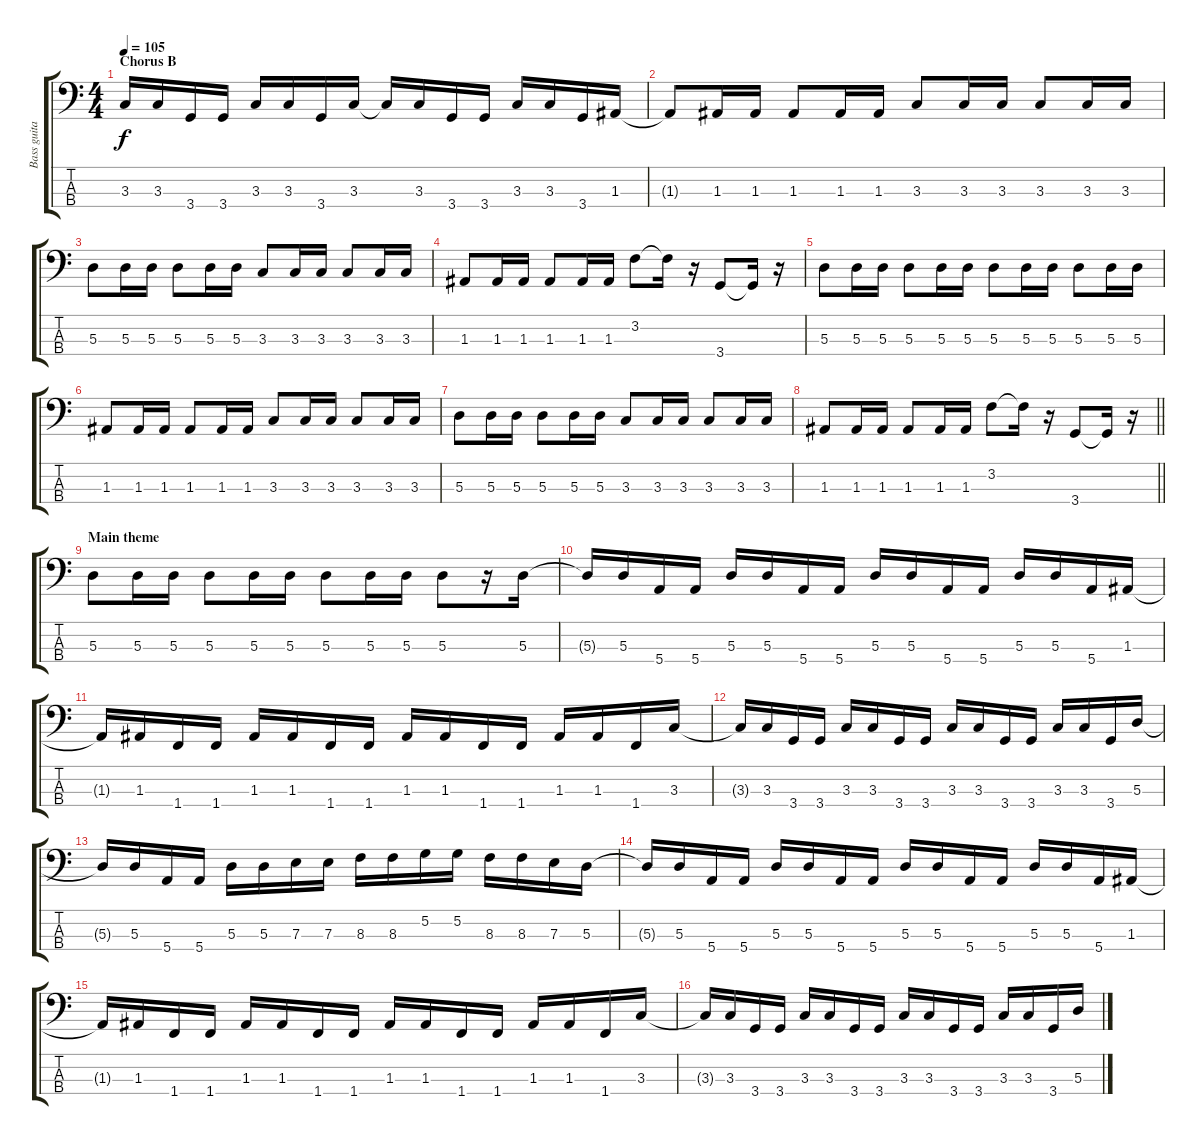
\track ("Bass guitar" "Bass guita") {instrument electricbassfinger}
\staff {score tabs}
\tuning (G2 D2 A1 E1) {hide}
\ts (4 4)
\section ("" "Chorus B")
\tempo 105
\clef f4
\ks c
3.3{t}.16{dy f} 3.3.16 3.4.16 3.4.16 3.3.16 3.3.16 3.4.16 3.3.16 3.3{t}.16 3.3.16 3.4.16 3.4.16 3.3.16 3.3.16 3.4.16 1.3.16 |
1.3{t}.8 1.3.16 1.3.16 1.3.8 1.3.16 1.3.16 3.3.8 3.3.16 3.3.16 3.3.8 3.3.16 3.3.16 |
5.3.8 5.3.16 5.3.16 5.3.8 5.3.16 5.3.16 3.3.8 3.3.16 3.3.16 3.3.8 3.3.16 3.3.16 |
1.3.8 1.3.16 1.3.16 1.3.8 1.3.16 1.3.16 3.2.8 3.2{t}.16 r.16 3.4.8 3.4{t}.16 r.16 |
5.3.8 5.3.16 5.3.16 5.3.8 5.3.16 5.3.16 5.3.8 5.3.16 5.3.16 5.3.8 5.3.16 5.3.16 |
1.3.8 1.3.16 1.3.16 1.3.8 1.3.16 1.3.16 3.3.8 3.3.16 3.3.16 3.3.8 3.3.16 3.3.16 |
5.3.8 5.3.16 5.3.16 5.3.8 5.3.16 5.3.16 3.3.8 3.3.16 3.3.16 3.3.8 3.3.16 3.3.16 |
\barLineRight lightlight
1.3.8 1.3.16 1.3.16 1.3.8 1.3.16 1.3.16 3.2.8 3.2{t}.16 r.16 3.4.8 3.4{t}.16 r.16 |
\section ("" "Main theme")
5.3.8 5.3.16 5.3.16 5.3.8 5.3.16 5.3.16 5.3.8 5.3.16 5.3.16 5.3.8 r.16 5.3.16 |
5.3{t}.16 5.3.16 5.4.16 5.4.16 5.3.16 5.3.16 5.4.16 5.4.16 5.3.16 5.3.16 5.4.16 5.4.16 5.3.16 5.3.16 5.4.16 1.3.16 |
1.3{t}.16 1.3.16 1.4.16 1.4.16 1.3.16 1.3.16 1.4.16 1.4.16 1.3.16 1.3.16 1.4.16 1.4.16 1.3.16 1.3.16 1.4.16 3.3.16 |
3.3{t}.16 3.3.16 3.4.16 3.4.16 3.3.16 3.3.16 3.4.16 3.4.16 3.3.16 3.3.16 3.4.16 3.4.16 3.3.16 3.3.16 3.4.16 5.3.16 |
5.3{t}.16 5.3.16 5.4.16 5.4.16 5.3.16 5.3.16 7.3.16 7.3.16 8.3.16 8.3.16 5.2.16 5.2.16 8.3.16 8.3.16 7.3.16 5.3.16 |
5.3{t}.16 5.3.16 5.4.16 5.4.16 5.3.16 5.3.16 5.4.16 5.4.16 5.3.16 5.3.16 5.4.16 5.4.16 5.3.16 5.3.16 5.4.16 1.3.16 |
1.3{t}.16 1.3.16 1.4.16 1.4.16 1.3.16 1.3.16 1.4.16 1.4.16 1.3.16 1.3.16 1.4.16 1.4.16 1.3.16 1.3.16 1.4.16 3.3.16 |
3.3{t}.16 3.3.16 3.4.16 3.4.16 3.3.16 3.3.16 3.4.16 3.4.16 3.3.16 3.3.16 3.4.16 3.4.16 3.3.16 3.3.16 3.4.16 5.3.16
